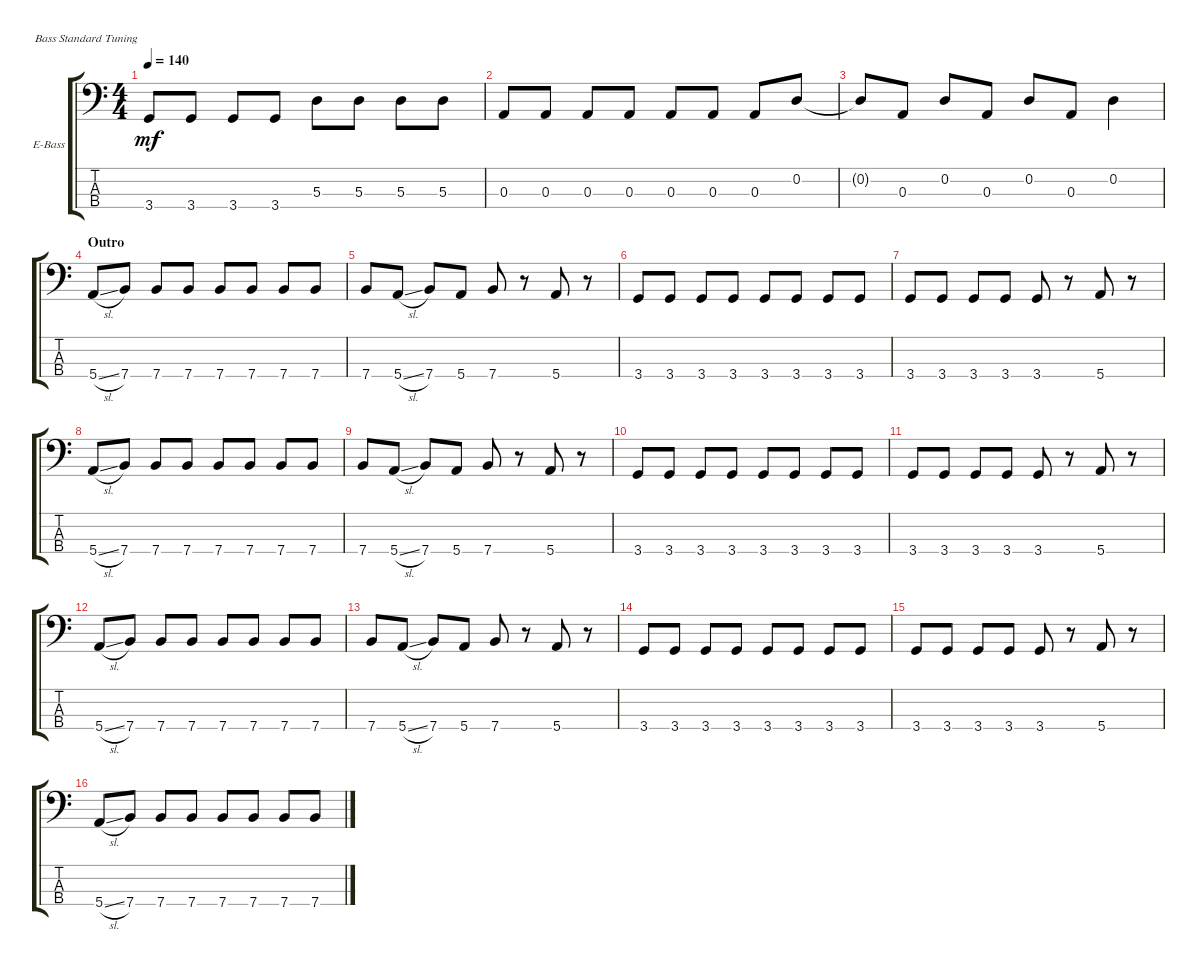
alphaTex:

\bracketExtendMode groupsimilarinstruments
\firstSystemTrackNameOrientation horizontal
\otherSystemsTrackNameOrientation horizontal
\track ("Electric Bass" "E-Bass") {instrument electricbassfinger}
\staff {score tabs}
\tuning (G2 D2 A1 E1)
\ts (4 4)
\tempo 140
\clef f4
\ks c
3.4.8{dy mf} 3.4.8 3.4.8 3.4.8 5.3.8 5.3.8 5.3.8 5.3.8 |
0.3.8 0.3.8 0.3.8 0.3.8 0.3.8 0.3.8 0.3.8 0.2.8 |
0.2{t}.8 0.3.8 0.2.8 0.3.8 0.2.8 0.3.8 0.2.4 |
\section ("" "Outro")
5.4{sl}.8 7.4.8 7.4.8 7.4.8 7.4.8 7.4.8 7.4.8 7.4.8 |
7.4.8 5.4{sl}.8 7.4.8 5.4.8 7.4.8 r.8 5.4.8 r.8 |
3.4.8 3.4.8 3.4.8 3.4.8 3.4.8 3.4.8 3.4.8 3.4.8 |
3.4.8 3.4.8 3.4.8 3.4.8 3.4.8 r.8 5.4.8 r.8 |
5.4{sl}.8 7.4.8 7.4.8 7.4.8 7.4.8 7.4.8 7.4.8 7.4.8 |
7.4.8 5.4{sl}.8 7.4.8 5.4.8 7.4.8 r.8 5.4.8 r.8 |
3.4.8 3.4.8 3.4.8 3.4.8 3.4.8 3.4.8 3.4.8 3.4.8 |
3.4.8 3.4.8 3.4.8 3.4.8 3.4.8 r.8 5.4.8 r.8 |
5.4{sl}.8 7.4.8 7.4.8 7.4.8 7.4.8 7.4.8 7.4.8 7.4.8 |
7.4.8 5.4{sl}.8 7.4.8 5.4.8 7.4.8 r.8 5.4.8 r.8 |
3.4.8 3.4.8 3.4.8 3.4.8 3.4.8 3.4.8 3.4.8 3.4.8 |
3.4.8 3.4.8 3.4.8 3.4.8 3.4.8 r.8 5.4.8 r.8 |
5.4{sl}.8 7.4.8 7.4.8 7.4.8 7.4.8 7.4.8 7.4.8 7.4.8
